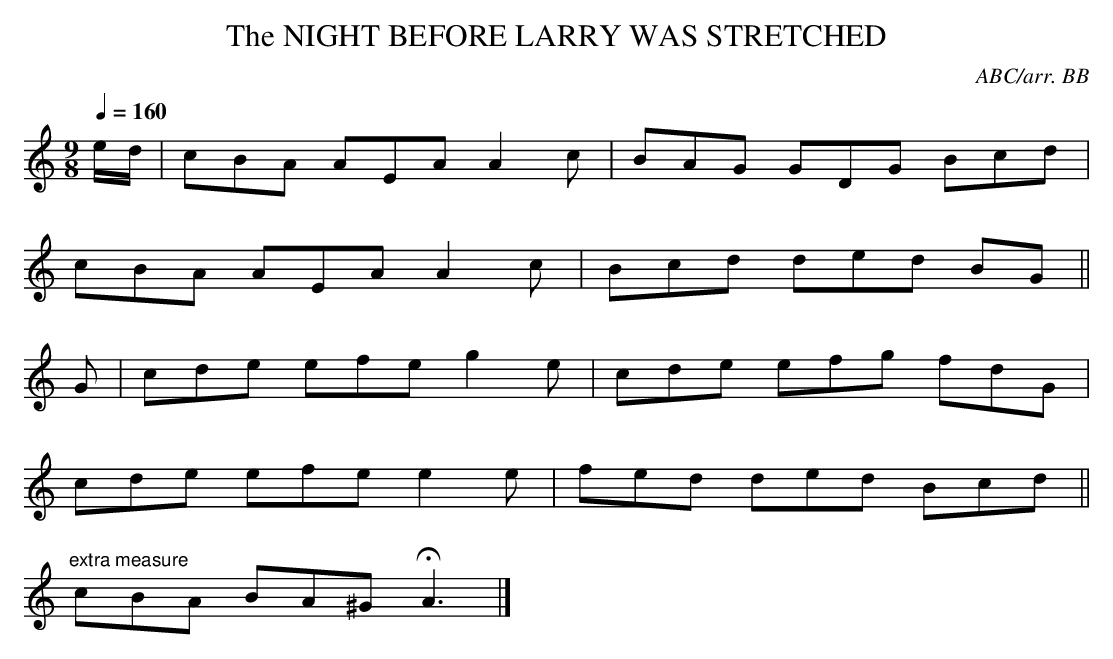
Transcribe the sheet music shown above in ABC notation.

X:1
T:NIGHT BEFORE LARRY WAS STRETCHED, The
C:ABC/arr. BB
Y:"quick"
Q:1/4=160
L:1/8 % Cut time removed
M:9/8
K:Am % source key = Gm
e/d/|cBA AEA A2c|BAG GDG Bcd|
cBA AEA A2c|Bcd ded BG ||
G|cde efe g2e|cde efg fdG|
cde efe e2e|fed ded Bcd||
"extra measure"cBA BA^G HA3|]
